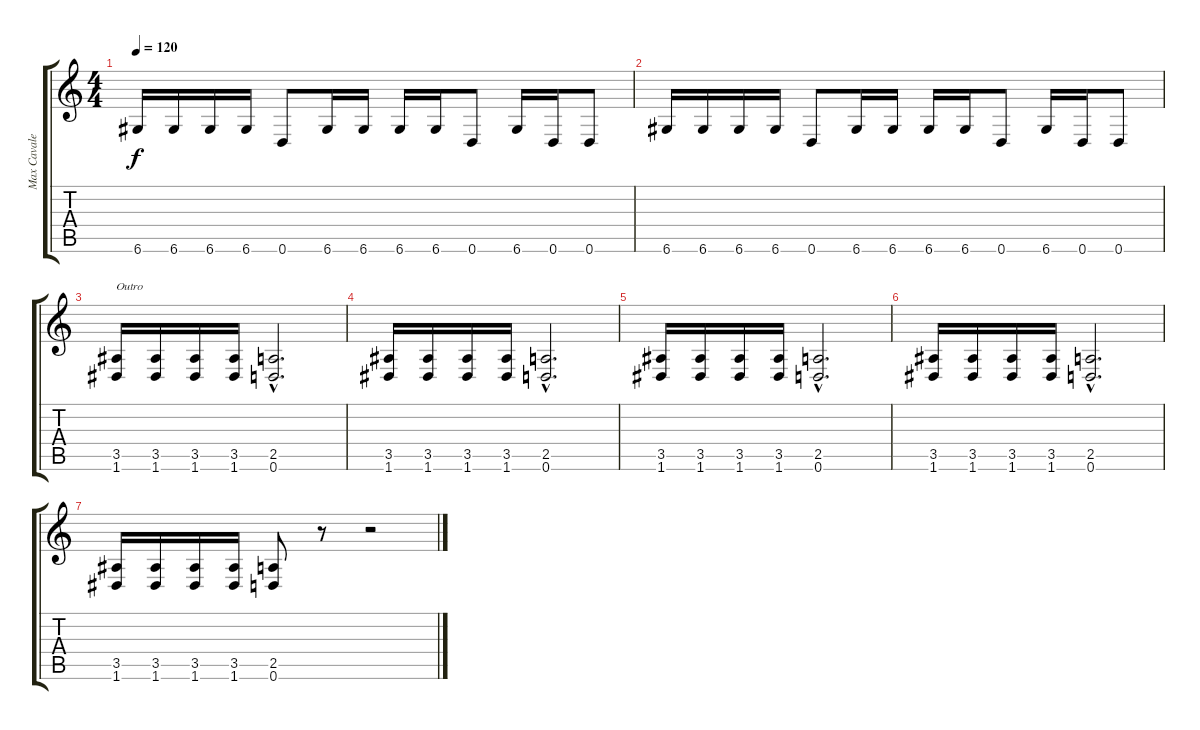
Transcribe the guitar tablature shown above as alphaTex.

\track ("Max Cavalera" "Max Cavale") {instrument distortionguitar}
\staff {score tabs}
\tuning (D4 A3 F3 C3 G2 D2) {hide}
\ts (4 4)
\tempo 120
\clef g2
\ks c
6.6.16{dy f} 6.6.16 6.6.16 6.6.16 0.6.8 6.6.16 6.6.16 6.6.16 6.6.16 0.6.8 6.6.16 0.6.16 0.6.8 |
6.6.16 6.6.16 6.6.16 6.6.16 0.6.8 6.6.16 6.6.16 6.6.16 6.6.16 0.6.8 6.6.16 0.6.16 0.6.8 |
(3.5 1.6).16{txt "Outro"} (3.5 1.6).16 (3.5 1.6).16 (3.5 1.6).16 (2.5{hac} 0.6{hac}).2{d} |
(3.5 1.6).16 (3.5 1.6).16 (3.5 1.6).16 (3.5 1.6).16 (2.5{hac} 0.6{hac}).2{d} |
(3.5 1.6).16 (3.5 1.6).16 (3.5 1.6).16 (3.5 1.6).16 (2.5{hac} 0.6{hac}).2{d} |
(3.5 1.6).16 (3.5 1.6).16 (3.5 1.6).16 (3.5 1.6).16 (2.5{hac} 0.6{hac}).2{d} |
(3.5 1.6).16 (3.5 1.6).16 (3.5 1.6).16 (3.5 1.6).16 (2.5 0.6).8 r.8 r.2
